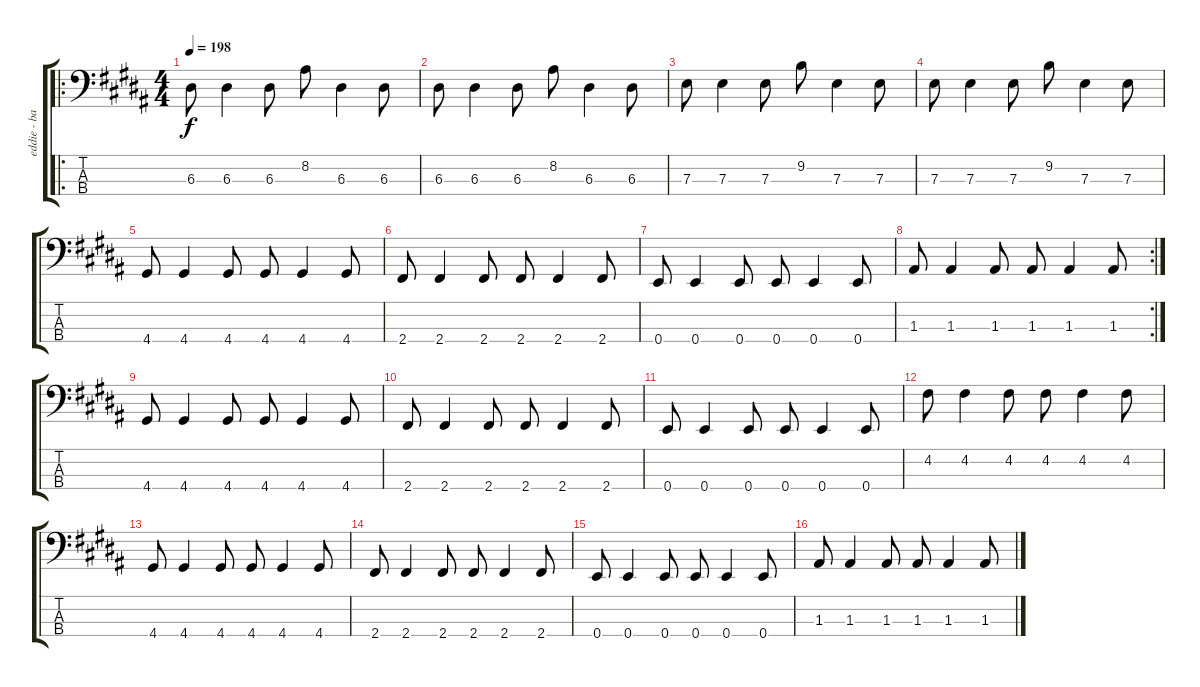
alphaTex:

\track ("eddie - bass" "eddie - ba") {instrument electricbasspick}
\staff {score tabs}
\tuning (G2 D2 A1 E1) {hide}
\ro
\ts (4 4)
\tempo 198
\clef f4
\ks b
6.3.8{dy f} 6.3.4 6.3.8 8.2.8 6.3.4 6.3.8 |
\ks g#minor
6.3.8 6.3.4 6.3.8 8.2.8 6.3.4 6.3.8 |
7.3.8 7.3.4 7.3.8 9.2.8 7.3.4 7.3.8 |
7.3.8 7.3.4 7.3.8 9.2.8 7.3.4 7.3.8 |
\ks b
4.4.8 4.4.4 4.4.8 4.4.8 4.4.4 4.4.8 |
\ks g#minor
2.4.8 2.4.4 2.4.8 2.4.8 2.4.4 2.4.8 |
0.4.8 0.4.4 0.4.8 0.4.8 0.4.4 0.4.8 |
\rc 2
1.3.8 1.3.4 1.3.8 1.3.8 1.3.4 1.3.8 |
\ks b
4.4.8 4.4.4 4.4.8 4.4.8 4.4.4 4.4.8 |
\ks g#minor
2.4.8 2.4.4 2.4.8 2.4.8 2.4.4 2.4.8 |
0.4.8 0.4.4 0.4.8 0.4.8 0.4.4 0.4.8 |
4.2.8 4.2.4 4.2.8 4.2.8 4.2.4 4.2.8 |
\ks b
4.4.8 4.4.4 4.4.8 4.4.8 4.4.4 4.4.8 |
\ks g#minor
2.4.8 2.4.4 2.4.8 2.4.8 2.4.4 2.4.8 |
0.4.8 0.4.4 0.4.8 0.4.8 0.4.4 0.4.8 |
1.3.8 1.3.4 1.3.8 1.3.8 1.3.4 1.3.8
